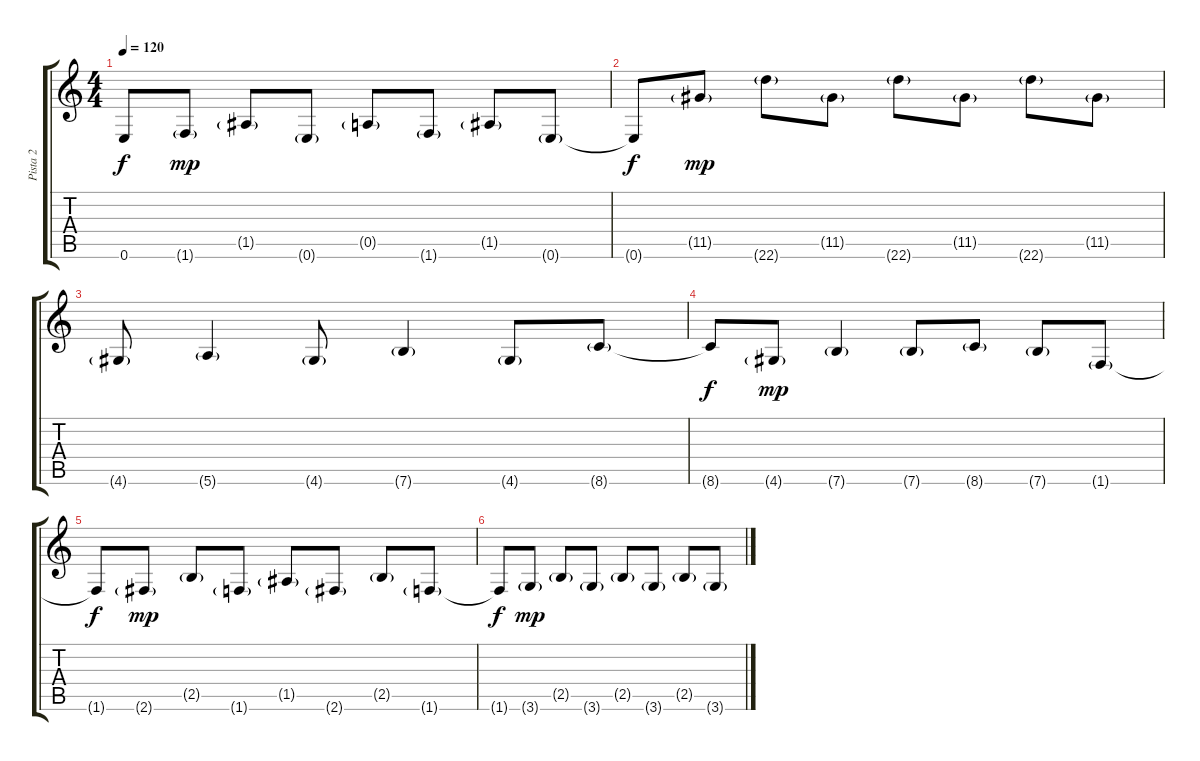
\track ("Pista 2" "Pista 2") {instrument overdrivenguitar}
\staff {score tabs}
\tuning (E4 B3 G3 D3 A2 E2) {hide}
\ts (4 4)
\tempo 120
\clef g2
\ks c
0.6{t}.8{dy f} 1.6{g}.8{dy mp} 1.5{g}.8 0.6{g}.8 0.5{g}.8 1.6{g}.8 1.5{g}.8 0.6{g}.8 |
0.6{t}.8{dy f} 11.5{g}.8{dy mp} 22.6{g}.8 11.5{g}.8 22.6{g}.8 11.5{g}.8 22.6{g}.8 11.5{g}.8 |
4.6{g}.8 5.6{g}.4 4.6{g}.8 7.6{g}.4 4.6{g}.8 8.6{g}.8 |
8.6{t}.8{dy f} 4.6{g}.8{dy mp} 7.6{g}.4 7.6{g}.8 8.6{g}.8 7.6{g}.8 1.6{g}.8 |
1.6{t}.8{dy f} 2.6{g}.8{dy mp} 2.5{g}.8 1.6{g}.8 1.5{g}.8 2.6{g}.8 2.5{g}.8 1.6{g}.8 |
1.6{t}.8{dy f} 3.6{g}.8{dy mp} 2.5{g}.8 3.6{g}.8 2.5{g}.8 3.6{g}.8 2.5{g}.8 3.6{g}.8
